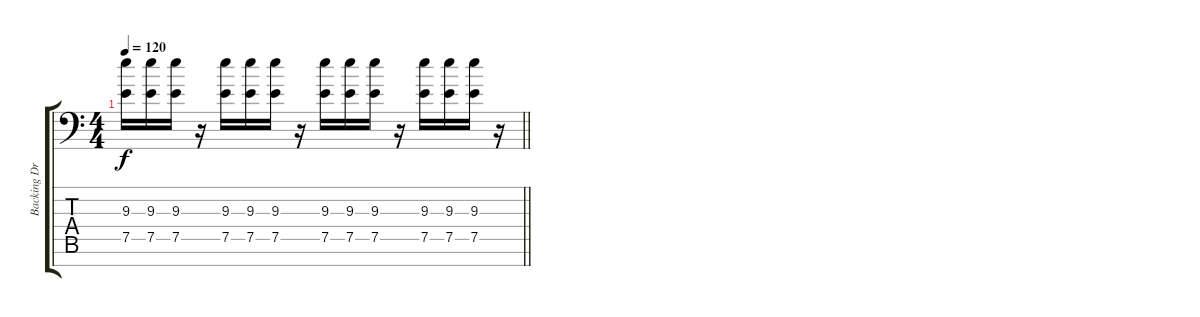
\track ("Backing Dropped A" "Backing Dr") {instrument distortionguitar}
\staff {score tabs}
\tuning (E4 B3 G3 D3 A2 E2 A1) {hide}
\ts (4 4)
\tempo 120
\clef f4
\barLineRight lightlight
\ks c
(9.3 7.5).16{dy f} (9.3 7.5).16 (9.3 7.5).16 r.16 (9.3 7.5).16 (9.3 7.5).16 (9.3 7.5).16 r.16 (9.3 7.5).16 (9.3 7.5).16 (9.3 7.5).16 r.16 (9.3 7.5).16 (9.3 7.5).16 (9.3 7.5).16 r.16
